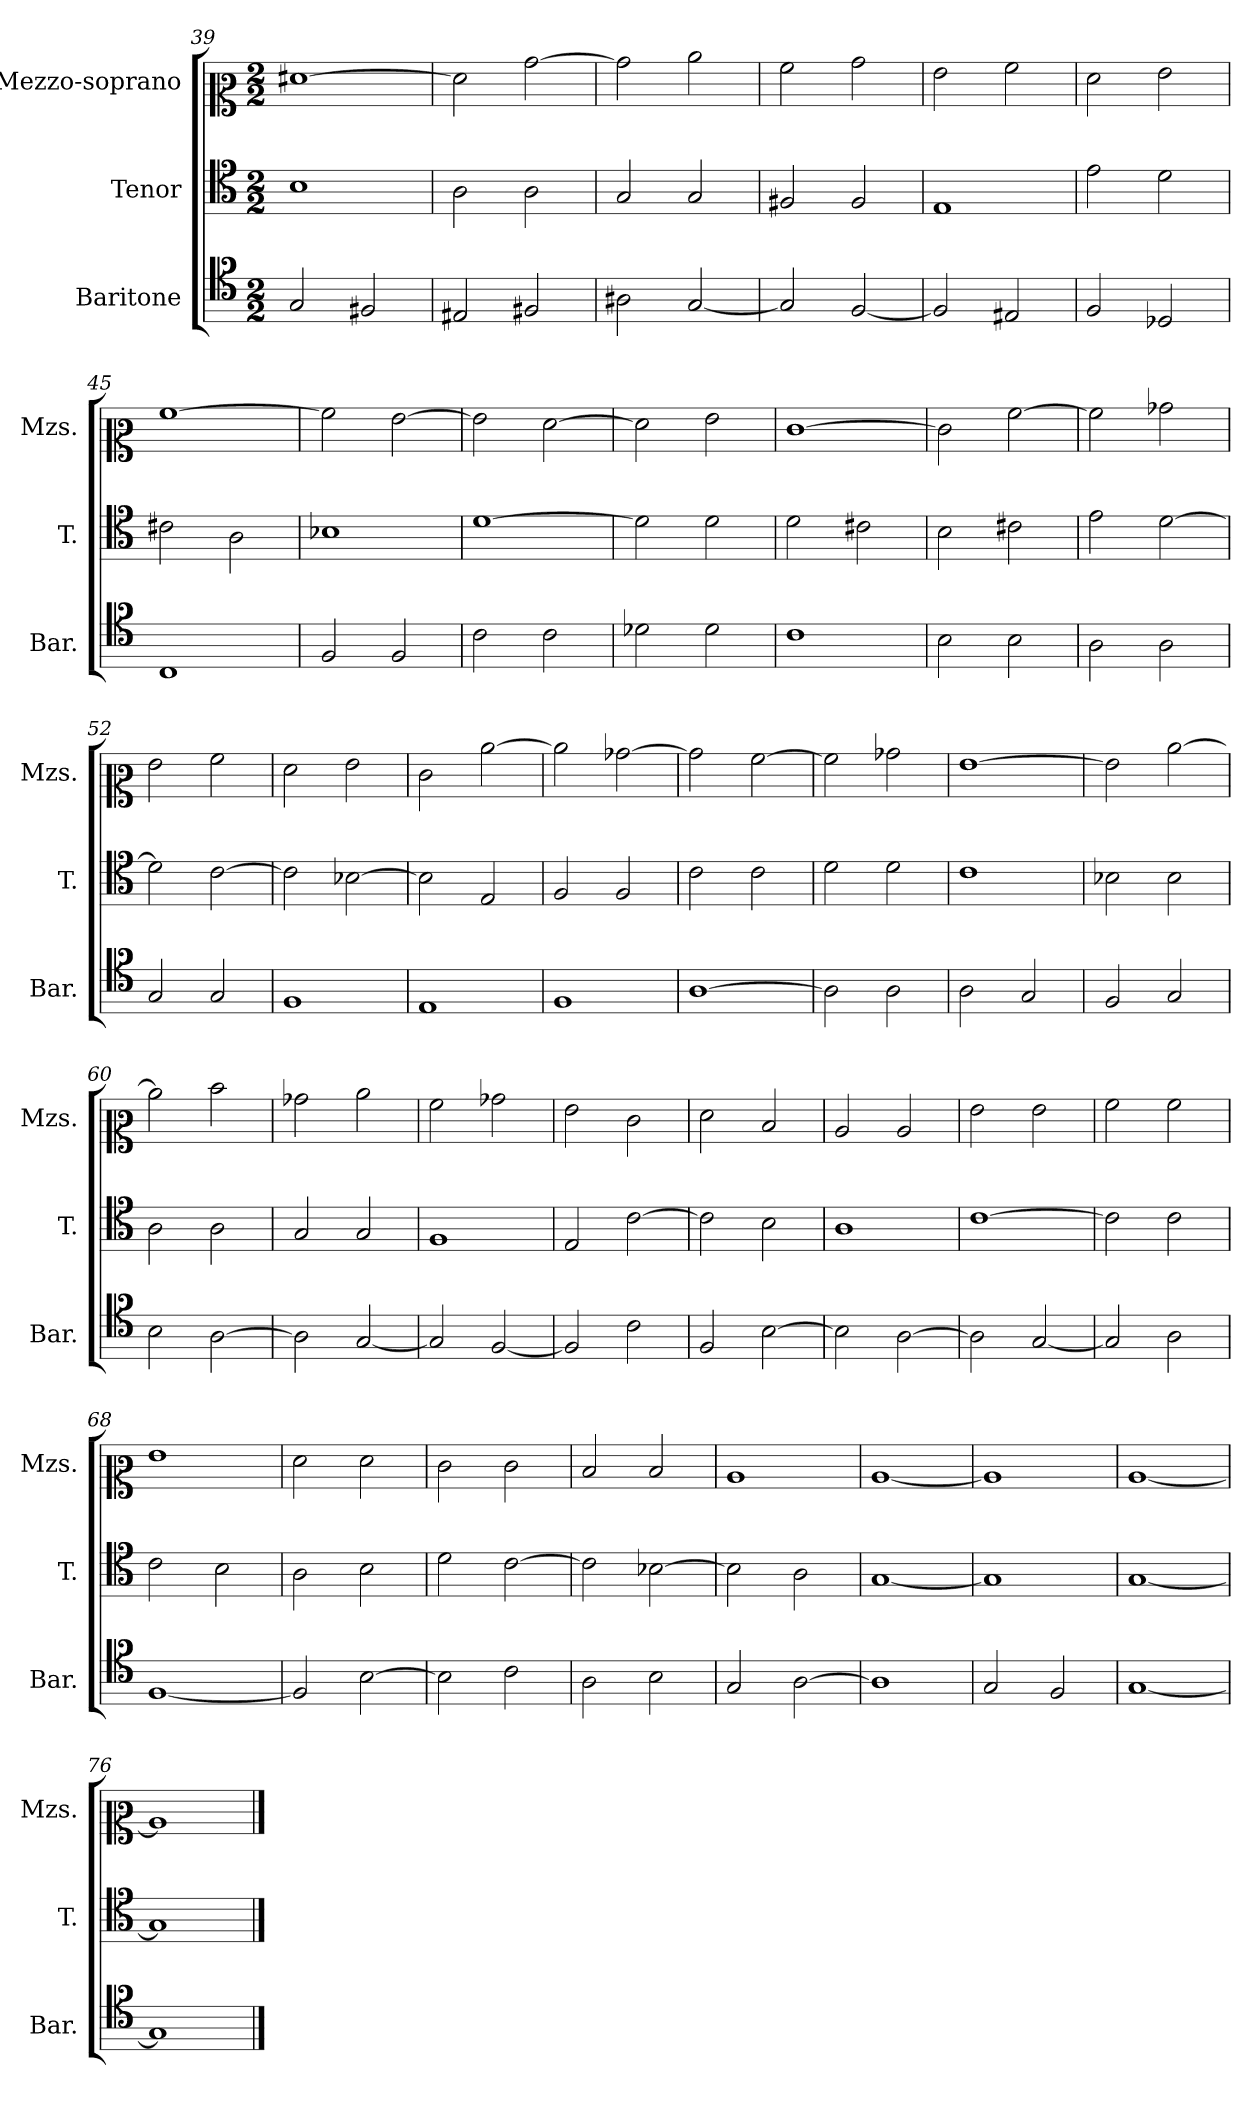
**kern	**kern	**kern
*part3	*part2	*part1
*staff3	*staff2	*staff1
*I"Baritone	*I"Tenor	*I"Mezzo-soprano
*I'Bar.	*I'T.	*I'Mzs.
*clefC5	*clefC4	*clefC2
*k[]	*k[]	*k[]
*M2/2	*M2/2	*M2/2
=39	=39	=39
2E/	1B	[1f#X
2D#X/	.	.
=40	=40	=40
2C#X/	2A\	2f#\]
2D#X/	2A\	[2b\
=41	=41	=41
2F#X\	2G/	2b\]
[2E/	2G/	2cc\
=42	=42	=42
2E/]	2F#X/	2a\
[2D/	2F#/	2b\
=43	=43	=43
2D/]	1E	2g\
2C#X/	.	2a\
=44	=44	=44
2D/	2e\	2f\
2BB-X/	2d\	2g\
=45	=45	=45
1AA	2c#X\	[1a
.	2A\	.
=46	=46	=46
2D/	1B-X	2a\]
2D/	.	[2g\
=47	=47	=47
2A\	[1d	2g\]
2A\	.	[2f\
=48	=48	=48
2B-X\	2d\]	2f\]
2B-\	2d\	2g\
=49	=49	=49
1A	2d\	[1e
.	2c#X\	.
=50	=50	=50
2G\	2B\	2e\]
2G\	2c#X\	[2a\
=51	=51	=51
2F\	2e\	2a\]
2F\	[2d\	2b-X\
=52	=52	=52
2E/	2d\]	2g\
2E/	[2c\	2a\
=53	=53	=53
1D	2c\]	2f\
.	[2B-X\	2g\
=54	=54	=54
1C	2B-\]	2e\
.	2E/	[2cc\
=55	=55	=55
1D	2F/	2cc\]
.	2F/	[2b-X\
=56	=56	=56
[1F	2c\	2b-\]
.	2c\	[2a\
=57	=57	=57
2F\]	2d\	2a\]
2F\	2d\	2b-X\
=58	=58	=58
2F\	1c	[1g
2E/	.	.
=59	=59	=59
2D/	2B-X\	2g\]
2E/	2B-\	[2cc\
=60	=60	=60
2G\	2A\	2cc\]
[2F\	2A\	2dd\
=61	=61	=61
2F\]	2G/	2b-X\
[2E/	2G/	2cc\
=62	=62	=62
2E/]	1F	2a\
[2D/	.	2b-X\
=63	=63	=63
2D/]	2E/	2g\
2A\	[2c\	2e\
=64	=64	=64
2D/	2c\]	2f\
[2G\	2B\	2d/
=65	=65	=65
2G\]	1A	2c/
[2F\	.	2c/
=66	=66	=66
2F\]	[1c	2g\
[2E/	.	2g\
=67	=67	=67
2E/]	2c\]	2a\
2F\	2c\	2a\
=68	=68	=68
[1D	2c\	1g
.	2B\	.
=69	=69	=69
2D/]	2A\	2f\
[2G\	2B\	2f\
=70	=70	=70
2G\]	2d\	2e\
2A\	[2c\	2e\
=71	=71	=71
2F\	2c\]	2d/
2G\	[2B-X\	2d/
=72	=72	=72
2E/	2B-\]	1c
[2F\	2A\	.
=73	=73	=73
1F]	[1G	[1c
=74	=74	=74
2E/	1G]	1c]
2D/	.	.
=75	=75	=75
[1E	[1G	[1c
=76	=76	=76
1E]	1G]	1c]
==	==	==
*-	*-	*-
